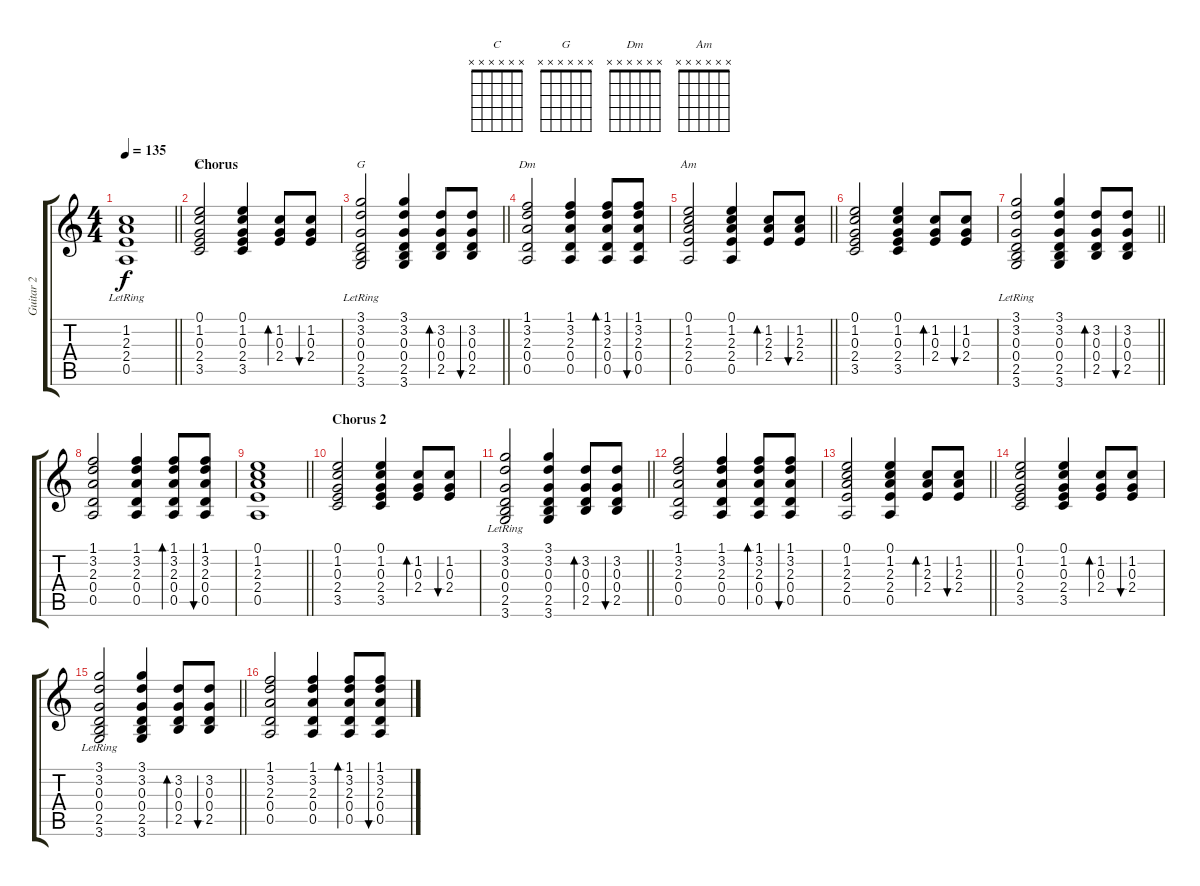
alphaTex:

\track ("Guitar 2" "Guitar 2") {instrument acousticguitarnylon}
\staff {score tabs}
\tuning (E4 B3 G3 D3 A2 E2) {hide}
\chord ("C" x x x x x x)
\chord ("G" x x x x x x)
\chord ("Dm" x x x x x x)
\chord ("Am" x x x x x x)
\ts (4 4)
\tempo 135
\clef g2
\barLineRight lightlight
\ks c
(1.2 2.3 2.4 0.5{lr}).1{dy f} |
\section ("" "Chorus")
(0.1 1.2 0.3 2.4 3.5).2{ch "C"} (0.1 1.2 0.3 2.4 3.5).4 (1.2 0.3 2.4).8{bd 60} (1.2 0.3 2.4).8{bu 60} |
\barLineRight lightlight
(3.1 3.2 0.3 0.4 2.5 3.6{lr}).2{ch "G"} (3.1 3.2 0.3 0.4 2.5 3.6).4 (3.2 0.3 0.4 2.5).8{bd 60} (3.2 0.3 0.4 2.5).8{bu 60} |
(1.1 3.2 2.3 0.4 0.5).2{ch "Dm"} (1.1 3.2 2.3 0.4 0.5).4 (1.1 3.2 2.3 0.4 0.5).8{bd 60} (1.1 3.2 2.3 0.4 0.5).8{bu 60} |
\barLineRight lightlight
(0.1 1.2 2.3 2.4 0.5).2{ch "Am"} (0.1 1.2 2.3 2.4 0.5).4 (1.2 2.3 2.4).8{bd 60} (1.2 2.3 2.4).8{bu 60} |
(0.1 1.2 0.3 2.4 3.5).2 (0.1 1.2 0.3 2.4 3.5).4 (1.2 0.3 2.4).8{bd 60} (1.2 0.3 2.4).8{bu 60} |
\barLineRight lightlight
(3.1 3.2 0.3 0.4 2.5 3.6{lr}).2 (3.1 3.2 0.3 0.4 2.5 3.6).4 (3.2 0.3 0.4 2.5).8{bd 60} (3.2 0.3 0.4 2.5).8{bu 60} |
(1.1 3.2 2.3 0.4 0.5).2 (1.1 3.2 2.3 0.4 0.5).4 (1.1 3.2 2.3 0.4 0.5).8{bd 60} (1.1 3.2 2.3 0.4 0.5).8{bu 60} |
\barLineRight lightlight
(0.1 1.2 2.3 2.4 0.5).1 |
\section ("" "Chorus 2")
(0.1 1.2 0.3 2.4 3.5).2 (0.1 1.2 0.3 2.4 3.5).4 (1.2 0.3 2.4).8{bd 60} (1.2 0.3 2.4).8{bu 60} |
\barLineRight lightlight
(3.1 3.2 0.3 0.4 2.5 3.6{lr}).2 (3.1 3.2 0.3 0.4 2.5 3.6).4 (3.2 0.3 0.4 2.5).8{bd 60} (3.2 0.3 0.4 2.5).8{bu 60} |
(1.1 3.2 2.3 0.4 0.5).2 (1.1 3.2 2.3 0.4 0.5).4 (1.1 3.2 2.3 0.4 0.5).8{bd 60} (1.1 3.2 2.3 0.4 0.5).8{bu 60} |
\barLineRight lightlight
(0.1 1.2 2.3 2.4 0.5).2 (0.1 1.2 2.3 2.4 0.5).4 (1.2 2.3 2.4).8{bd 60} (1.2 2.3 2.4).8{bu 60} |
(0.1 1.2 0.3 2.4 3.5).2 (0.1 1.2 0.3 2.4 3.5).4 (1.2 0.3 2.4).8{bd 60} (1.2 0.3 2.4).8{bu 60} |
\barLineRight lightlight
(3.1 3.2 0.3 0.4 2.5 3.6{lr}).2 (3.1 3.2 0.3 0.4 2.5 3.6).4 (3.2 0.3 0.4 2.5).8{bd 60} (3.2 0.3 0.4 2.5).8{bu 60} |
(1.1 3.2 2.3 0.4 0.5).2 (1.1 3.2 2.3 0.4 0.5).4 (1.1 3.2 2.3 0.4 0.5).8{bd 60} (1.1 3.2 2.3 0.4 0.5).8{bu 60}
